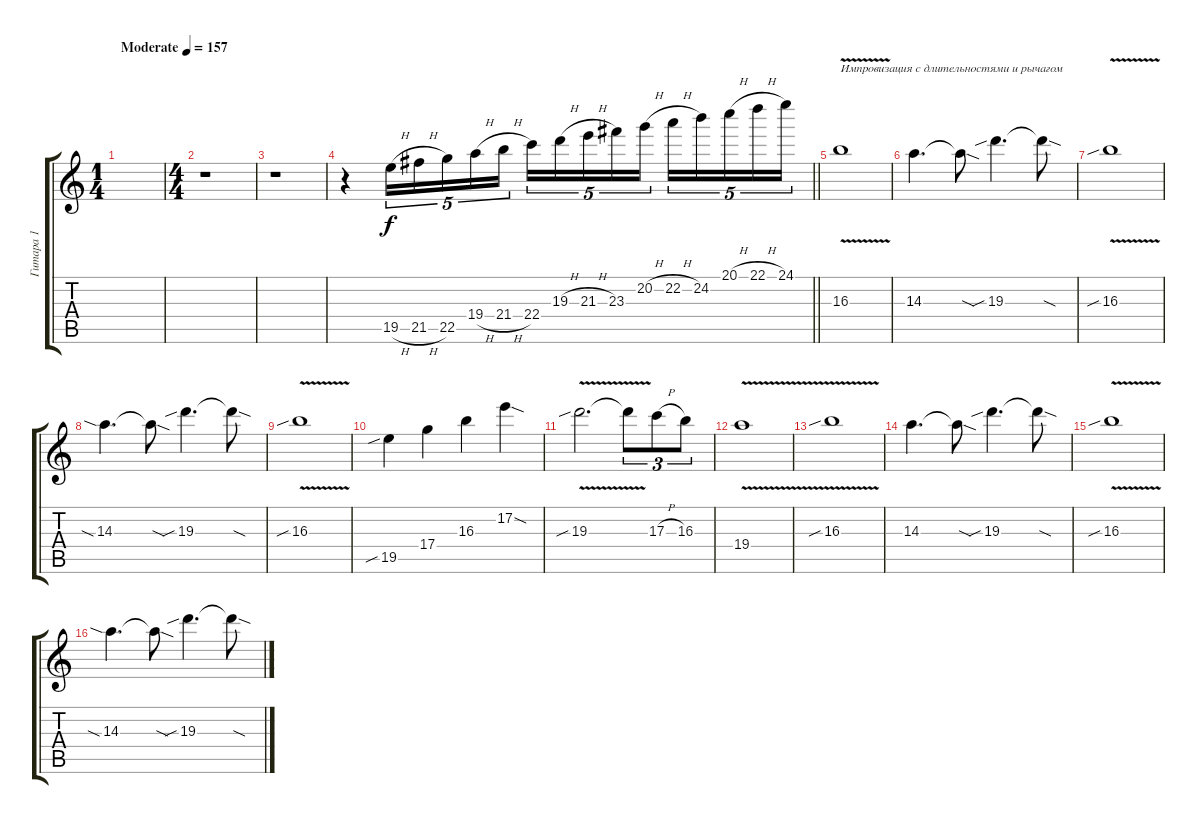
\track ("Гитара 1" "Гитара 1") {instrument overdrivenguitar}
\staff {score tabs}
\tuning (E4 B3 G3 D3 A2 E2) {hide}
\ts (1 4)
\section ("" "")
\tempo (157 "Moderate")
\clef g2
\ks c
|
\ts (4 4)
r.1 |
r.1 |
\barLineRight lightlight
r.4 19.5{h}.16{tu (5 4)} 21.5{h}.16{tu (5 4) dy f} 22.5.16{tu (5 4)} 19.4{h}.16{tu (5 4)} 21.4{h}.16{tu (5 4)} 22.4.16{tu (5 4)} 19.3{h}.16{tu (5 4)} 21.3{h}.16{tu (5 4)} 23.3.16{tu (5 4)} 20.2{h}.16{tu (5 4)} 22.2{h}.16{tu (5 4)} 24.2.16{tu (5 4)} 20.1{h}.16{tu (5 4)} 22.1{h}.16{tu (5 4)} 24.1.16{tu (5 4)} |
16.3{v}.1{txt "Импровизация с длительностями и рычагом"} |
14.3.4{d} 14.3{sod t}.8 19.3{sib}.4{d} 19.3{sod t}.8 |
16.3{v sib}.1 |
14.3{sia}.4{d} 14.3{sod t}.8 19.3{sib}.4{d} 19.3{sod t}.8 |
16.3{v sib}.1 |
19.5{sib}.4 17.4.4 16.3.4 17.2{sod}.4 |
19.3{v sib}.2{d} 19.3{t}.8{tu (3 2)} 17.3{h}.8{tu (3 2)} 16.3.8{tu (3 2)} |
19.4{v}.1 |
16.3{v sib}.1 |
14.3.4{d} 14.3{sod t}.8 19.3{sib}.4{d} 19.3{sod t}.8 |
16.3{v sib}.1 |
14.3{sia}.4{d} 14.3{sod t}.8 19.3{sib}.4{d} 19.3{sod t}.8
